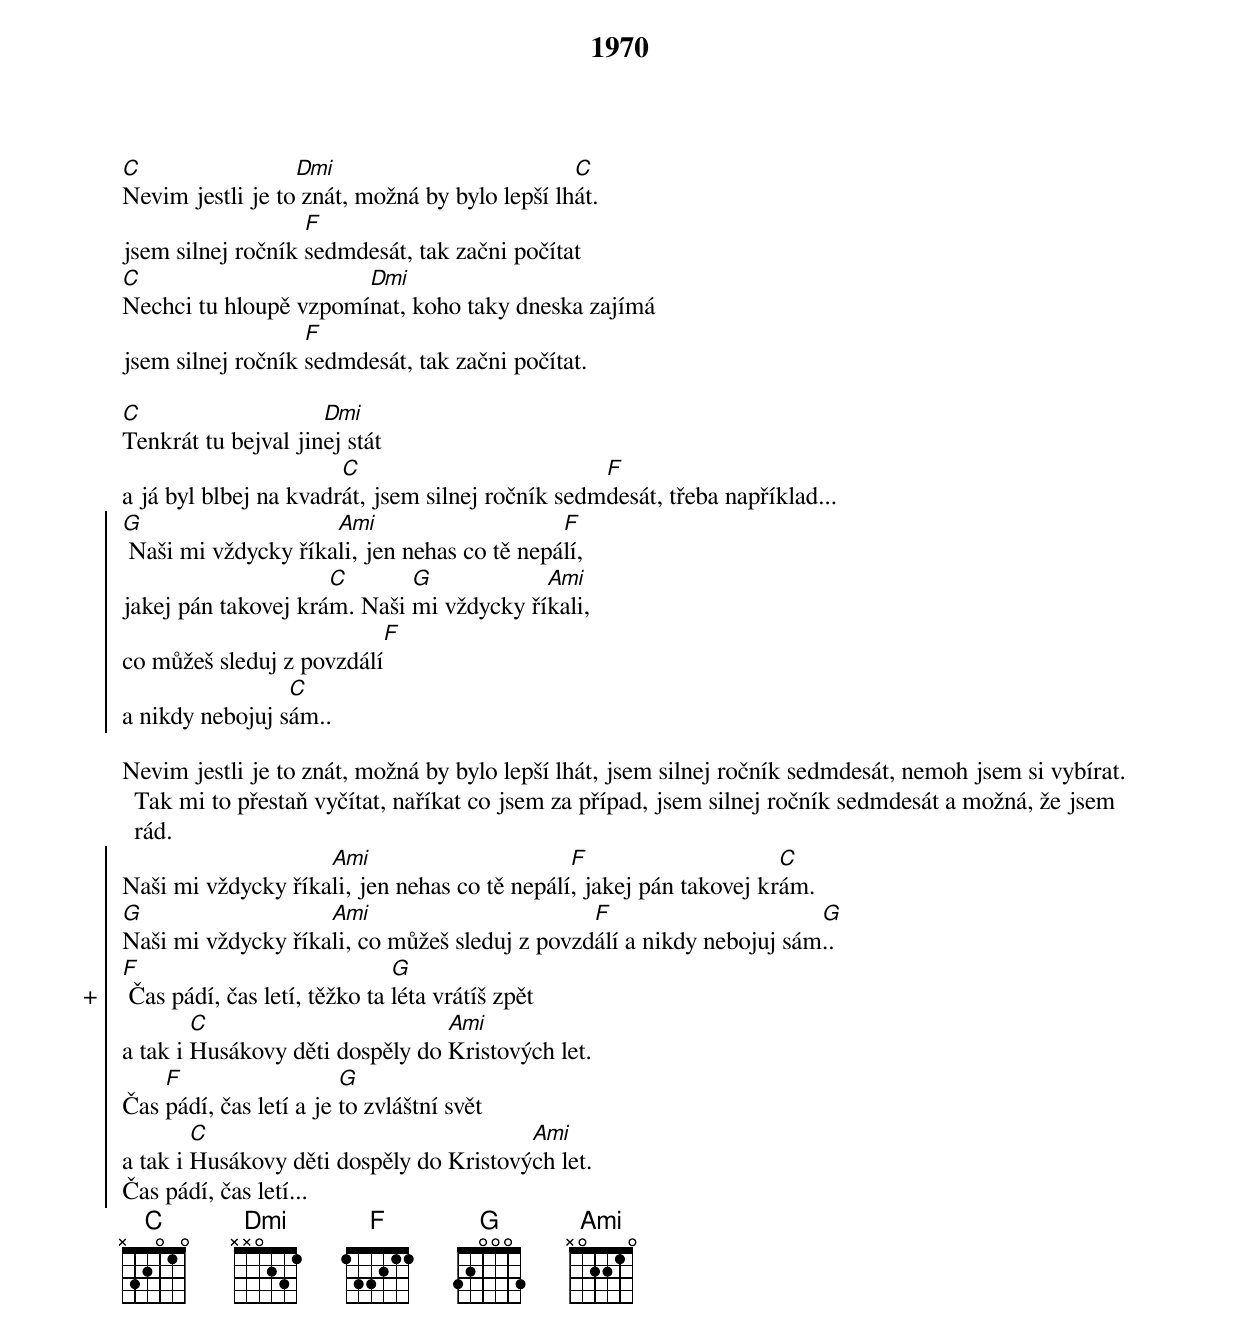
{title: 1970}
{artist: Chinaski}

[C]Nevim jestli je to[Dmi] znát, možná by bylo lepší lh[C]át.
jsem silnej ročník [F]sedmdesát, tak začni počítat
[C]Nechci tu hloupě vzpomí[Dmi]nat, koho taky dneska zajímá
jsem silnej ročník [F]sedmdesát, tak začni počítat.

[C]Tenkrát tu bejval jin[Dmi]ej stát
a já byl blbej na kvadr[C]át, jsem silnej ročník sedm[F]desát, třeba například...
{start_of_chorus}
[G] Naši mi vždycky říka[Ami]li, jen nehas co tě nepá[F]lí,
jakej pán takovej krá[C]m. Naši [G]mi vždycky ří[Ami]kali,
co můžeš sleduj z povzdálí[F]
a nikdy nebojuj s[C]ám..
{eoc}

Nevim jestli je to znát, možná by bylo lepší lhát, jsem silnej ročník sedmdesát, nemoh jsem si vybírat. Tak mi to přestaň vyčítat, naříkat co jsem za případ, jsem silnej ročník sedmdesát a možná, že jsem rád.
{start_of_chorus}
Naši mi vždycky říka[Ami]li, jen nehas co tě nepálí[F], jakej pán takovej kr[C]ám.
[G]Naši mi vždycky říka[Ami]li, co můžeš sleduj z povzd[F]álí a nikdy nebojuj sám[G]..
{eoc}
{soc:+}
[F] Čas pádí, čas letí, těžko ta [G]léta vrátíš zpět
a tak i [C]Husákovy děti dospěly do [Ami]Kristových let.
Čas [F]pádí, čas letí a je [G]to zvláštní svět
a tak i [C]Husákovy děti dospěly do Kristový[Ami]ch let.
Čas pádí, čas letí...
{eoc}
